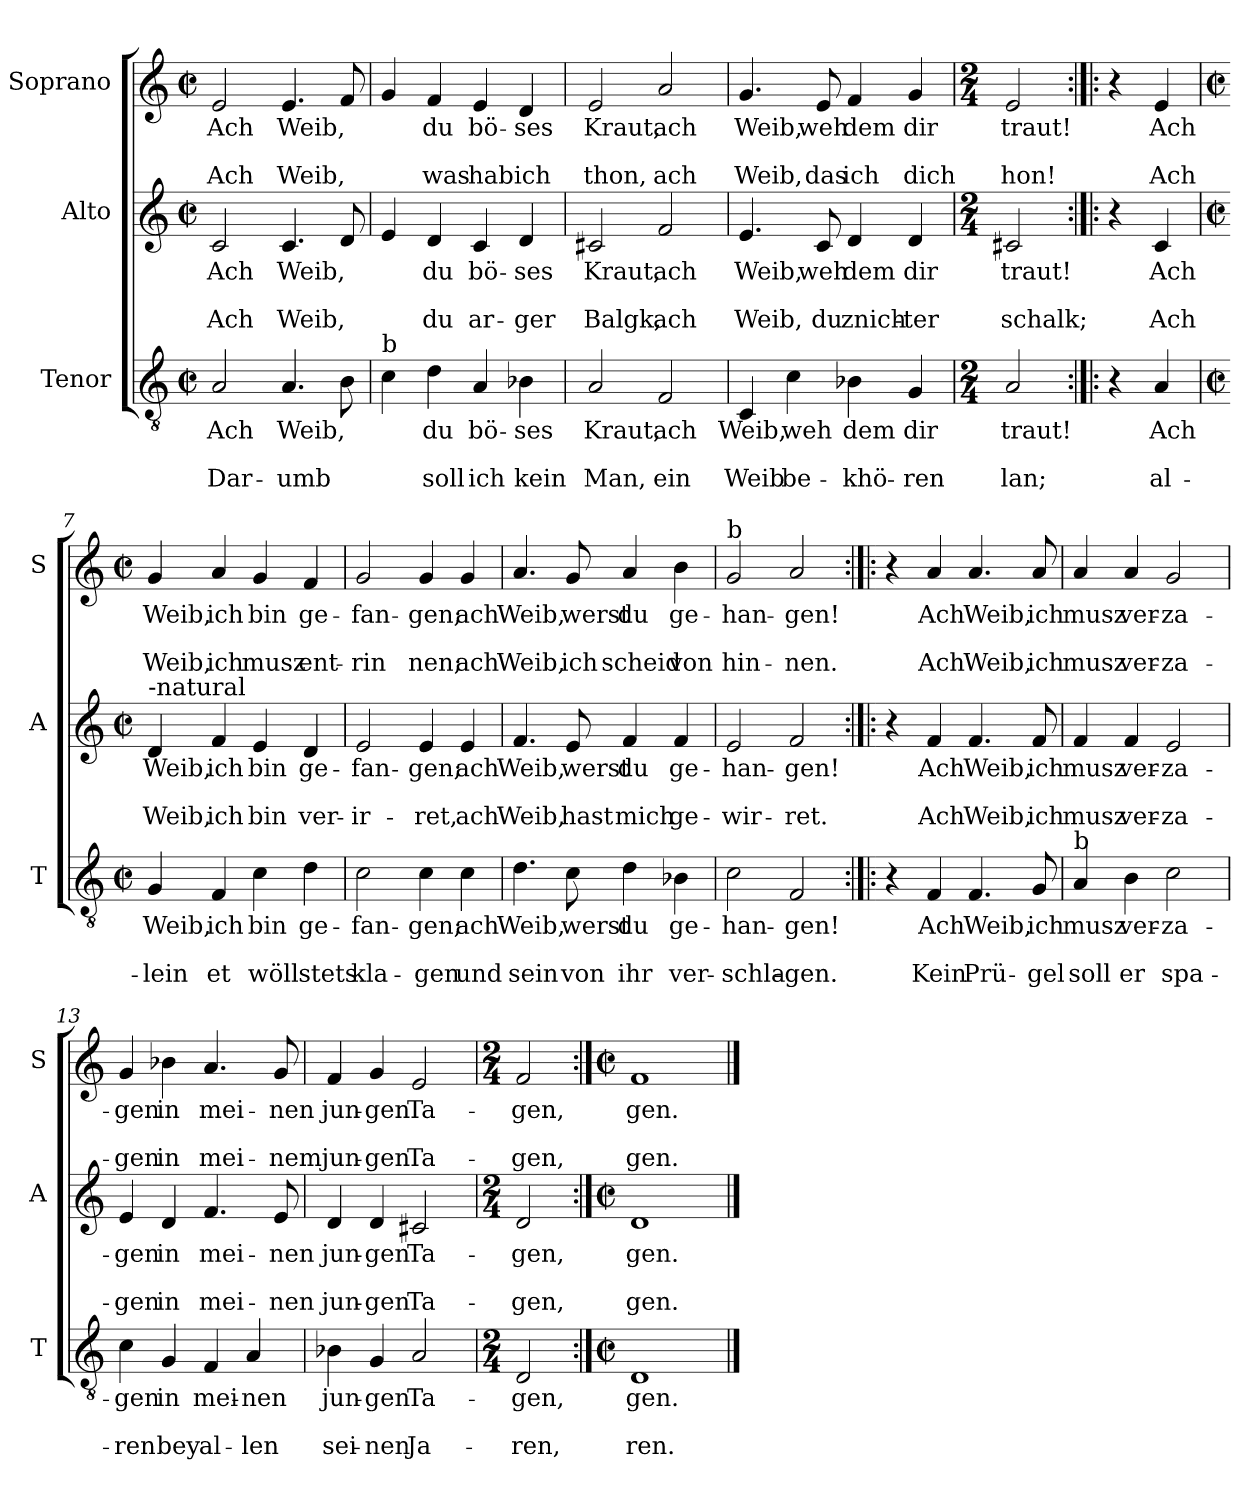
**kern	**text	**text	**text	**kern	**text	**text	**text	**kern	**text	**text	**text
*part3	*part3	*part3	*part3	*part2	*part2	*part2	*part2	*part1	*part1	*part1	*part1
*staff3	*staff3	*staff3	*staff3	*staff2	*staff2	*staff2	*staff2	*staff1	*staff1	*staff1	*staff1
*I"Tenor	*	*	*	*I"Alto	*	*	*	*I"Soprano	*	*	*
*I'T	*	*	*	*I'A	*	*	*	*I'S	*	*	*
*clefGv2	*	*	*	*clefG2	*	*	*	*clefG2	*	*	*
*k[]	*	*	*	*k[]	*	*	*	*k[]	*	*	*
*C:	*	*	*	*C:	*	*	*	*C:	*	*	*
*M2/2	*	*	*	*M2/2	*	*	*	*M2/2	*	*	*
*met(c|)	*	*	*	*met(c|)	*	*	*	*met(c|)	*	*	*
=1	=1	=1	=1	=1	=1	=1	=1	=1	=1	=1	=1
!	!LO:LY:b	!	!LO:LY:b	!	!LO:LY:b	!	!LO:LY:b	!	!LO:LY:b	!	!LO:LY:b
2A/	Ach	.	Dar-	2c/	Ach	.	Ach	2e/	Ach	.	Ach
!	!LO:LY:b	!	!LO:LY:b	!	!LO:LY:b	!	!LO:LY:b	!	!LO:LY:b	!	!LO:LY:b
4.A/	Weib,	.	-umb	4.c/	Weib,	.	Weib,	4.e/	Weib,	.	Weib,
8B\	.	.	.	8d/	.	.	.	8f/	.	.	.
=2	=2	=2	=2	=2	=2	=2	=2	=2	=2	=2	=2
!LO:TX:a:t=b	!	!	!	!	!	!	!	!	!	!	!
4c\	.	.	.	4e/	.	.	.	4g/	.	.	.
!	!LO:LY:b	!	!LO:LY:b	!	!LO:LY:b	!	!LO:LY:b	!	!LO:LY:b	!	!LO:LY:b
4d\	du	.	soll	4d/	du	.	du	4f/	du	.	was
!	!LO:LY:b	!	!LO:LY:b	!	!LO:LY:b	!	!LO:LY:b	!	!LO:LY:b	!	!LO:LY:b
4A/	bö-	.	ich	4c/	bö-	.	ar-	4e/	bö-	.	hab
!	!LO:LY:b	!	!LO:LY:b	!	!LO:LY:b	!	!LO:LY:b	!	!LO:LY:b	!	!LO:LY:b
4B-X\	-ses	.	kein	4d/	-ses	.	-ger	4d/	-ses	.	ich
=3	=3	=3	=3	=3	=3	=3	=3	=3	=3	=3	=3
!	!LO:LY:b	!	!LO:LY:b	!	!LO:LY:b	!	!LO:LY:b	!	!LO:LY:b	!	!LO:LY:b
2A/	Kraut,	.	Man,	2c#X/	Kraut,	.	Balgk,	2e/	Kraut,	.	thon,
!	!LO:LY:b	!	!LO:LY:b	!	!LO:LY:b	!	!LO:LY:b	!	!LO:LY:b	!	!LO:LY:b
2F/	ach	.	ein	2f/	ach	.	ach	2a/	ach	.	ach
=4	=4	=4	=4	=4	=4	=4	=4	=4	=4	=4	=4
!	!LO:LY:b	!	!LO:LY:b	!	!LO:LY:b	!	!LO:LY:b	!	!LO:LY:b	!	!LO:LY:b
4C/	Weib,	.	Weib	4.e/	Weib,	.	Weib,	4.g/	Weib,	.	Weib,
!	!LO:LY:b	!	!LO:LY:b	!	!	!	!	!	!	!	!
4c\	weh	.	be-	.	.	.	.	.	.	.	.
!	!	!	!	!	!LO:LY:b	!	!LO:LY:b	!	!LO:LY:b	!	!LO:LY:b
.	.	.	.	8c/	weh	.	du	8e/	weh	.	das
!	!LO:LY:b	!	!LO:LY:b	!	!LO:LY:b	!	!LO:LY:b	!	!LO:LY:b	!	!LO:LY:b
4B-X\	dem	.	-khö-	4d/	dem	.	znich-	4f/	dem	.	ich
!	!LO:LY:b	!	!LO:LY:b	!	!LO:LY:b	!	!LO:LY:b	!	!LO:LY:b	!	!LO:LY:b
4G/	dir	.	-ren	4d/	dir	.	-ter	4g/	dir	.	dich
=5	=5	=5	=5	=5	=5	=5	=5	=5	=5	=5	=5
*M2/4	*	*	*	*M2/4	*	*	*	*M2/4	*	*	*
!	!LO:LY:b	!	!LO:LY:b	!	!LO:LY:b	!	!LO:LY:b	!	!LO:LY:b	!	!LO:LY:b
2A/	traut!	.	lan;	2c#X/	traut!	.	schalk;	2e/	traut!	.	hon!
!!LO:LB:g=z
=6:|!|:	=6:|!|:	=6:|!|:	=6:|!|:	=6:|!|:	=6:|!|:	=6:|!|:	=6:|!|:	=6:|!|:	=6:|!|:	=6:|!|:	=6:|!|:
4r	.	.	.	4r	.	.	.	4r	.	.	.
!	!LO:LY:b	!	!LO:LY:b	!	!LO:LY:b	!	!LO:LY:b	!	!LO:LY:b	!	!LO:LY:b
4A/	Ach	.	al-	4c/	Ach	.	Ach	4e/	Ach	.	Ach
=7	=7	=7	=7	=7	=7	=7	=7	=7	=7	=7	=7
*M2/2	*	*	*	*M2/2	*	*	*	*M2/2	*	*	*
*met(c|)	*	*	*	*met(c|)	*	*	*	*met(c|)	*	*	*
!	!	!	!	!LO:TX:a:t=-natural	!	!	!	!	!	!	!
!	!LO:LY:b	!	!LO:LY:b	!	!LO:LY:b	!	!LO:LY:b	!	!LO:LY:b	!	!LO:LY:b
4G/	Weib,	.	-lein	4d/	Weib,	.	Weib,	4g/	Weib,	.	Weib,
!	!LO:LY:b	!	!LO:LY:b	!	!LO:LY:b	!	!LO:LY:b	!	!LO:LY:b	!	!LO:LY:b
4F/	ich	.	et	4f/	ich	.	ich	4a/	ich	.	ich
!	!LO:LY:b	!	!LO:LY:b	!	!LO:LY:b	!	!LO:LY:b	!	!LO:LY:b	!	!LO:LY:b
4c\	bin	.	wöll	4e/	bin	.	bin	4g/	bin	.	musz
!	!LO:LY:b	!	!LO:LY:b	!	!LO:LY:b	!	!LO:LY:b	!	!LO:LY:b	!	!LO:LY:b
4d\	ge-	.	stets	4d/	ge-	.	ver-	4f/	ge-	.	ent-
=8	=8	=8	=8	=8	=8	=8	=8	=8	=8	=8	=8
!	!LO:LY:b	!	!LO:LY:b	!	!LO:LY:b	!	!LO:LY:b	!	!LO:LY:b	!	!LO:LY:b
2c\	-fan-	.	kla-	2e/	-fan-	.	-ir-	2g/	-fan-	.	-rin
!	!LO:LY:b	!	!LO:LY:b	!	!LO:LY:b	!	!LO:LY:b	!	!LO:LY:b	!	!LO:LY:b
4c\	-gen;	.	-gen	4e/	-gen;	.	-ret,	4g/	-gen;	.	nen;
!	!LO:LY:b	!	!LO:LY:b	!	!LO:LY:b	!	!LO:LY:b	!	!LO:LY:b	!	!LO:LY:b
4c\	ach	.	und	4e/	ach	.	ach	4g/	ach	.	ach
=9	=9	=9	=9	=9	=9	=9	=9	=9	=9	=9	=9
!	!LO:LY:b	!	!LO:LY:b	!	!LO:LY:b	!	!LO:LY:b	!	!LO:LY:b	!	!LO:LY:b
4.d\	Weib,	.	sein	4.f/	Weib,	.	Weib,	4.a/	Weib,	.	Weib,
!	!LO:LY:b	!	!LO:LY:b	!	!LO:LY:b	!	!LO:LY:b	!	!LO:LY:b	!	!LO:LY:b
8c\	werst	.	von	8e/	werst	.	hast	8g/	werst	.	ich
!	!LO:LY:b	!	!LO:LY:b	!	!LO:LY:b	!	!LO:LY:b	!	!LO:LY:b	!	!LO:LY:b
4d\	du	.	ihr	4f/	du	.	mich	4a/	du	.	scheid
!	!LO:LY:b	!	!LO:LY:b	!	!LO:LY:b	!	!LO:LY:b	!	!LO:LY:b	!	!LO:LY:b
4B-X\	ge-	.	ver-	4f/	ge-	.	ge-	4b\	ge-	.	von
=10	=10	=10	=10	=10	=10	=10	=10	=10	=10	=10	=10
!	!	!	!	!	!	!	!	!LO:TX:a:t=b	!	!	!
!	!LO:LY:b	!	!LO:LY:b	!	!LO:LY:b	!	!LO:LY:b	!	!LO:LY:b	!	!LO:LY:b
2c\	-han-	.	-schla-	2e/	-han-	.	-wir-	2g/	-han-	.	hin-
!	!LO:LY:b	!	!LO:LY:b	!	!LO:LY:b	!	!LO:LY:b	!	!LO:LY:b	!	!LO:LY:b
2F/	-gen!	.	-gen.	2f/	-gen!	.	-ret.	2a/	-gen!	.	-nen.
!!LO:PB:g=z
=11:|!|:	=11:|!|:	=11:|!|:	=11:|!|:	=11:|!|:	=11:|!|:	=11:|!|:	=11:|!|:	=11:|!|:	=11:|!|:	=11:|!|:	=11:|!|:
4r	.	.	.	4r	.	.	.	4r	.	.	.
!	!LO:LY:b	!	!LO:LY:b	!	!LO:LY:b	!	!LO:LY:b	!	!LO:LY:b	!	!LO:LY:b
4F/	Ach	.	Kein	4f/	Ach	.	Ach	4a/	Ach	.	Ach
!	!LO:LY:b	!	!LO:LY:b	!	!LO:LY:b	!	!LO:LY:b	!	!LO:LY:b	!	!LO:LY:b
4.F/	Weib,	.	Prü-	4.f/	Weib,	.	Weib,	4.a/	Weib,	.	Weib,
!	!LO:LY:b	!	!LO:LY:b	!	!LO:LY:b	!	!LO:LY:b	!	!LO:LY:b	!	!LO:LY:b
8G/	ich	.	-gel	8f/	ich	.	ich	8a/	ich	.	ich
=12	=12	=12	=12	=12	=12	=12	=12	=12	=12	=12	=12
!LO:TX:a:t=b	!	!	!	!	!	!	!	!	!	!	!
!	!LO:LY:b	!	!LO:LY:b	!	!LO:LY:b	!	!LO:LY:b	!	!LO:LY:b	!	!LO:LY:b
4A/	musz	.	soll	4f/	musz	.	musz	4a/	musz	.	musz
!	!LO:LY:b	!	!LO:LY:b	!	!LO:LY:b	!	!LO:LY:b	!	!LO:LY:b	!	!LO:LY:b
4B\	ver-	.	er	4f/	ver-	.	ver-	4a/	ver-	.	ver-
!	!LO:LY:b	!	!LO:LY:b	!	!LO:LY:b	!	!LO:LY:b	!	!LO:LY:b	!	!LO:LY:b
2c\	-za-	.	spa-	2e/	-za-	.	-za-	2g/	-za-	.	-za-
=13	=13	=13	=13	=13	=13	=13	=13	=13	=13	=13	=13
!	!LO:LY:b	!	!LO:LY:b	!	!LO:LY:b	!	!LO:LY:b	!	!LO:LY:b	!	!LO:LY:b
4c\	-gen	.	-ren	4e/	-gen	.	-gen	4g/	-gen	.	-gen
!	!LO:LY:b	!	!LO:LY:b	!	!LO:LY:b	!	!LO:LY:b	!	!LO:LY:b	!	!LO:LY:b
4G/	in	.	bey	4d/	in	.	in	4b-X\	in	.	in
!	!LO:LY:b	!	!LO:LY:b	!	!LO:LY:b	!	!LO:LY:b	!	!LO:LY:b	!	!LO:LY:b
4F/	mei-	.	al-	4.f/	mei-	.	mei-	4.a/	mei-	.	mei-
!	!LO:LY:b	!	!LO:LY:b	!	!	!	!	!	!	!	!
4A/	-nen	.	-len	.	.	.	.	.	.	.	.
!	!	!	!	!	!LO:LY:b	!	!LO:LY:b	!	!LO:LY:b	!	!LO:LY:b
.	.	.	.	8e/	-nen	.	-nen	8g/	-nen	.	-nem
=14	=14	=14	=14	=14	=14	=14	=14	=14	=14	=14	=14
!	!LO:LY:b	!	!LO:LY:b	!	!LO:LY:b	!	!LO:LY:b	!	!LO:LY:b	!	!LO:LY:b
4B-X\	jun-	.	sei-	4d/	jun-	.	jun-	4f/	jun-	.	jun-
!	!LO:LY:b	!	!LO:LY:b	!	!LO:LY:b	!	!LO:LY:b	!	!LO:LY:b	!	!LO:LY:b
4G/	-gen	.	-nen	4d/	-gen	.	-gen	4g/	-gen	.	-gen
!	!LO:LY:b	!	!LO:LY:b	!	!LO:LY:b	!	!LO:LY:b	!	!LO:LY:b	!	!LO:LY:b
2A/	Ta-	.	Ja-	2c#X/	Ta-	.	Ta-	2e/	Ta-	.	Ta-
=15	=15	=15	=15	=15	=15	=15	=15	=15	=15	=15	=15
*M2/4	*	*	*	*M2/4	*	*	*	*M2/4	*	*	*
!	!LO:LY:b	!	!LO:LY:b	!	!LO:LY:b	!	!LO:LY:b	!	!LO:LY:b	!	!LO:LY:b
2D/	-gen,	.	-ren,	2d/	-gen,	.	-gen,	2f/	-gen,	.	-gen,
=16:|!	=16:|!	=16:|!	=16:|!	=16:|!	=16:|!	=16:|!	=16:|!	=16:|!	=16:|!	=16:|!	=16:|!
*M2/2	*	*	*	*M2/2	*	*	*	*M2/2	*	*	*
*met(c|)	*	*	*	*met(c|)	*	*	*	*met(c|)	*	*	*
!	!LO:LY:b	!	!LO:LY:b	!	!LO:LY:b	!	!LO:LY:b	!	!LO:LY:b	!	!LO:LY:b
1D	gen.	.	ren.	1d	gen.	.	gen.	1f	gen.	.	gen.
==	==	==	==	==	==	==	==	==	==	==	==
*-	*-	*-	*-	*-	*-	*-	*-	*-	*-	*-	*-
